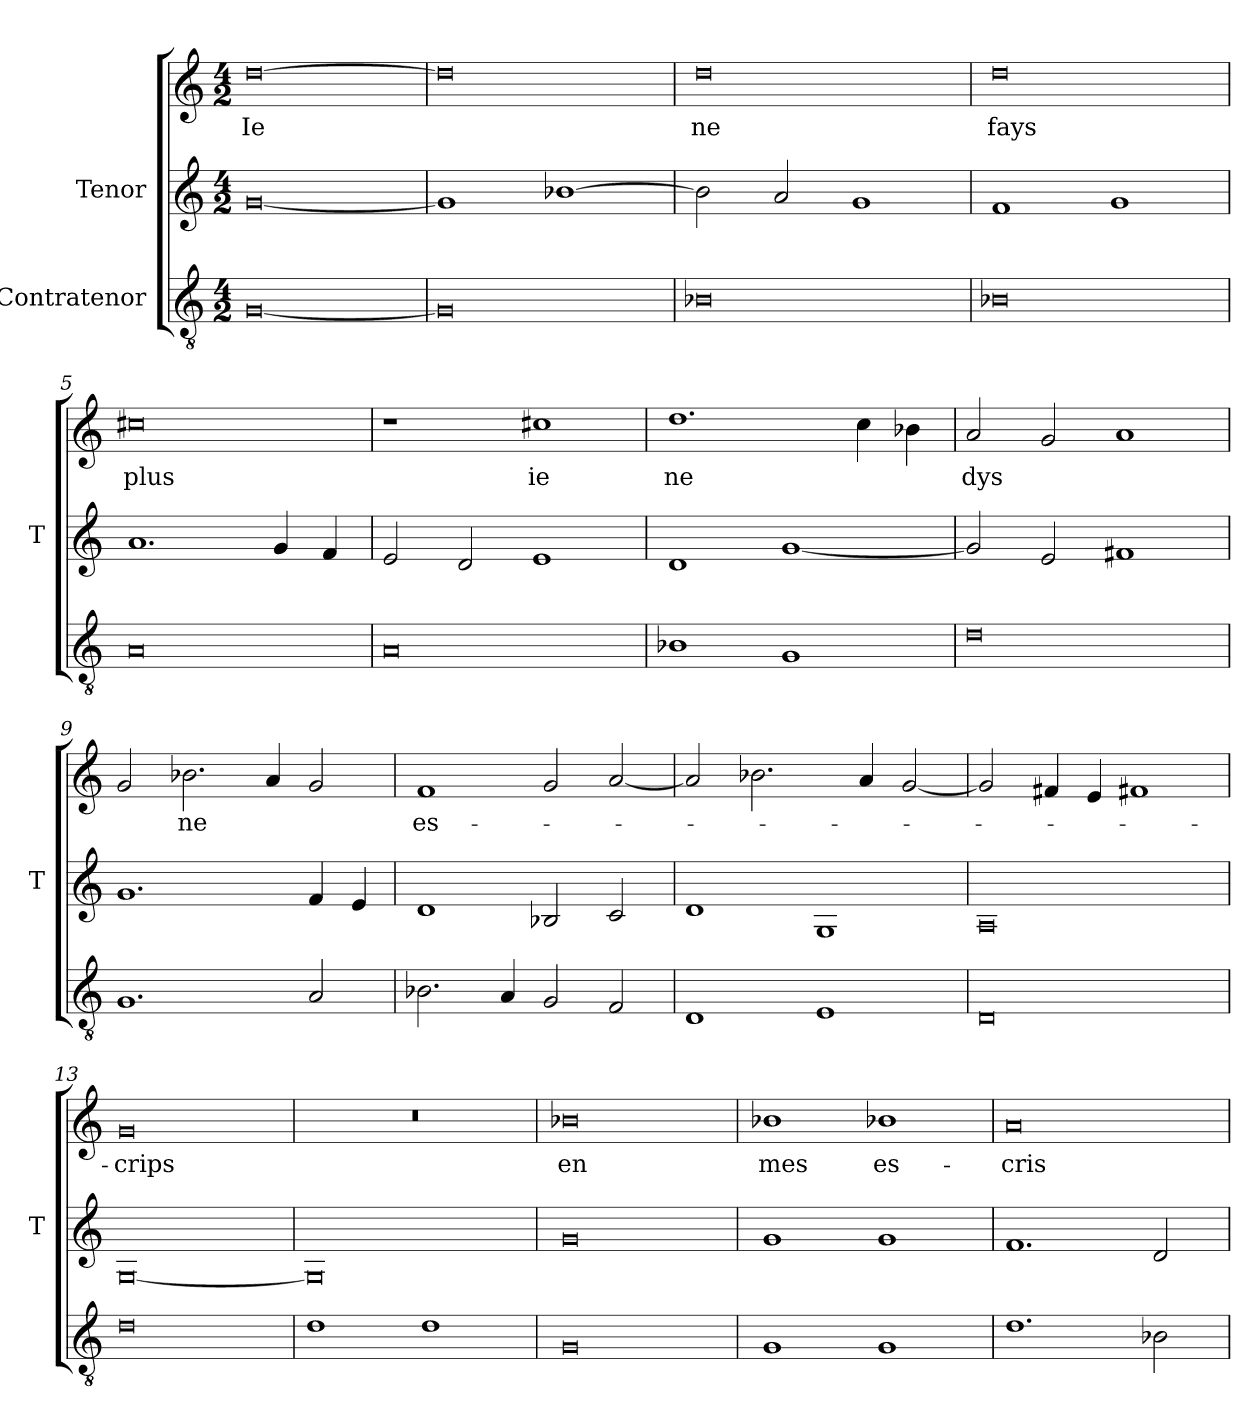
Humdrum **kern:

**kern	**kern	**kern	**text
*part3	*part2	*part1	*part1
*staff3	*staff2	*staff1	*staff1
*I"Contratenor	*I"Tenor	*	*
*	*I'T	*	*
*clefGv2	*clefG2	*clefG2	*
*M4/2	*M4/2	*M4/2	*
=1	=1	=1	=1
[0G	[0g	[0dd	-Ie
=2	=2	=2	=2
0G]	1g]	0dd]	.
.	[1b-X	.	.
=3	=3	=3	=3
0B-X	2b-]	0dd	-ne
.	2a	.	.
.	1g	.	.
=4	=4	=4	=4
0B-X	1f	0dd	-fays
.	1g	.	.
=5	=5	=5	=5
0A	1.a	0cc#X	-plus
.	4g	.	.
.	4f	.	.
=6	=6	=6	=6
0A	2e	1r	.
.	2d	.	.
.	1e	1cc#X	-ie
=7	=7	=7	=7
1B-X	1d	1.dd	-ne
1G	[1g	.	.
.	.	4cc	.
.	.	4b-X	.
=8	=8	=8	=8
0d	2g]	2a	-dys
.	2e	2g	.
.	1f#X	1a	.
=9	=9	=9	=9
1.G	1.g	2g	.
.	.	2.b-X	-ne
.	.	4a	.
2A	4f	2g	.
.	4e	.	.
=10	=10	=10	=10
2.B-X	1d	1f	es-
4A	.	.	.
2G	2B-X	2g	.
2F	2c	[2a	.
=11	=11	=11	=11
1D	1d	2a]	.
.	.	2.b-X	.
1E	1G	.	.
.	.	4a	.
.	.	[2g	.
=12	=12	=12	=12
0D	0A	2g]	.
.	.	4f#X	.
.	.	4e	.
.	.	1f#X	.
=13	=13	=13	=13
0d	[0G	0g	-crips
=14	=14	=14	=14
1d	0G]	0r	.
1d	.	.	.
=15	=15	=15	=15
0G	0g	0b-X	-en
=16	=16	=16	=16
1G	1g	1b-X	-mes
1G	1g	1b-X	es-
=17	=17	=17	=17
1.d	1.f	0a	-cris
2B-X	2d	.	.
=	=	=	=
*-	*-	*-	*-
